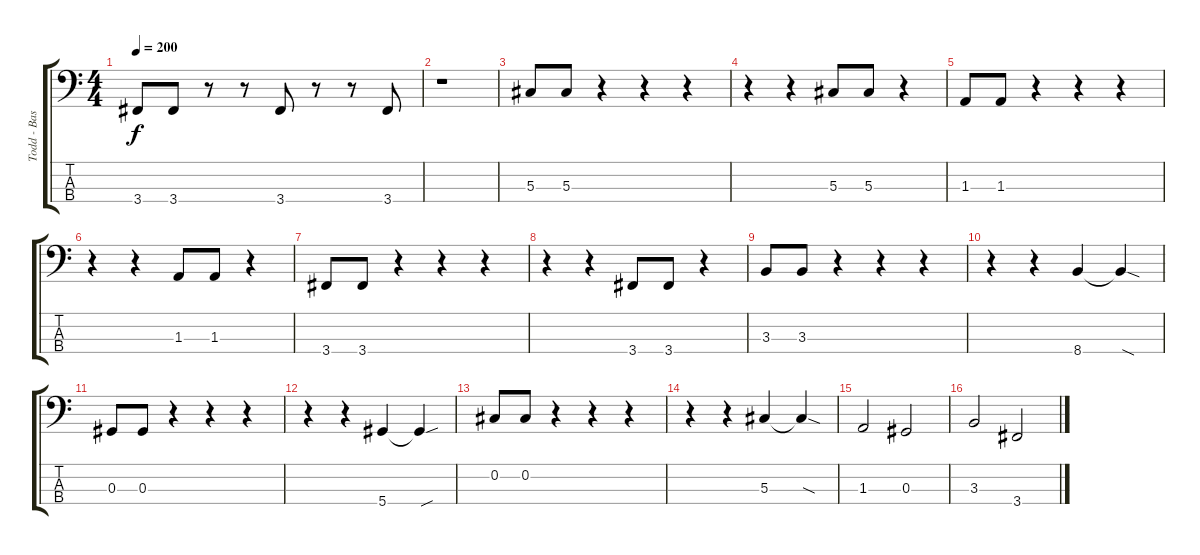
\track ("Todd - Bass" "Todd - Bas") {instrument electricbasspick}
\staff {score tabs}
\tuning (Gb2 Db2 Ab1 Eb1) {hide}
\ts (4 4)
\tempo 200
\clef f4
\ks c
3.4.8{dy f} 3.4.8 r.8 r.8 3.4.8 r.8 r.8 3.4.8 |
r.1 |
5.3.8 5.3.8 r.4 r.4 r.4 |
r.4 r.4 5.3.8 5.3.8 r.4 |
1.3.8 1.3.8 r.4 r.4 r.4 |
r.4 r.4 1.3.8 1.3.8 r.4 |
3.4.8 3.4.8 r.4 r.4 r.4 |
r.4 r.4 3.4.8 3.4.8 r.4 |
3.3.8 3.3.8 r.4 r.4 r.4 |
r.4 r.4 8.4.4 8.4{sod t}.4 |
0.3.8 0.3.8 r.4 r.4 r.4 |
r.4 r.4 5.4.4 5.4{sou t}.4 |
0.2.8 0.2.8 r.4 r.4 r.4 |
r.4 r.4 5.3.4 5.3{sod t}.4 |
1.3.2 0.3.2 |
3.3.2 3.4.2
